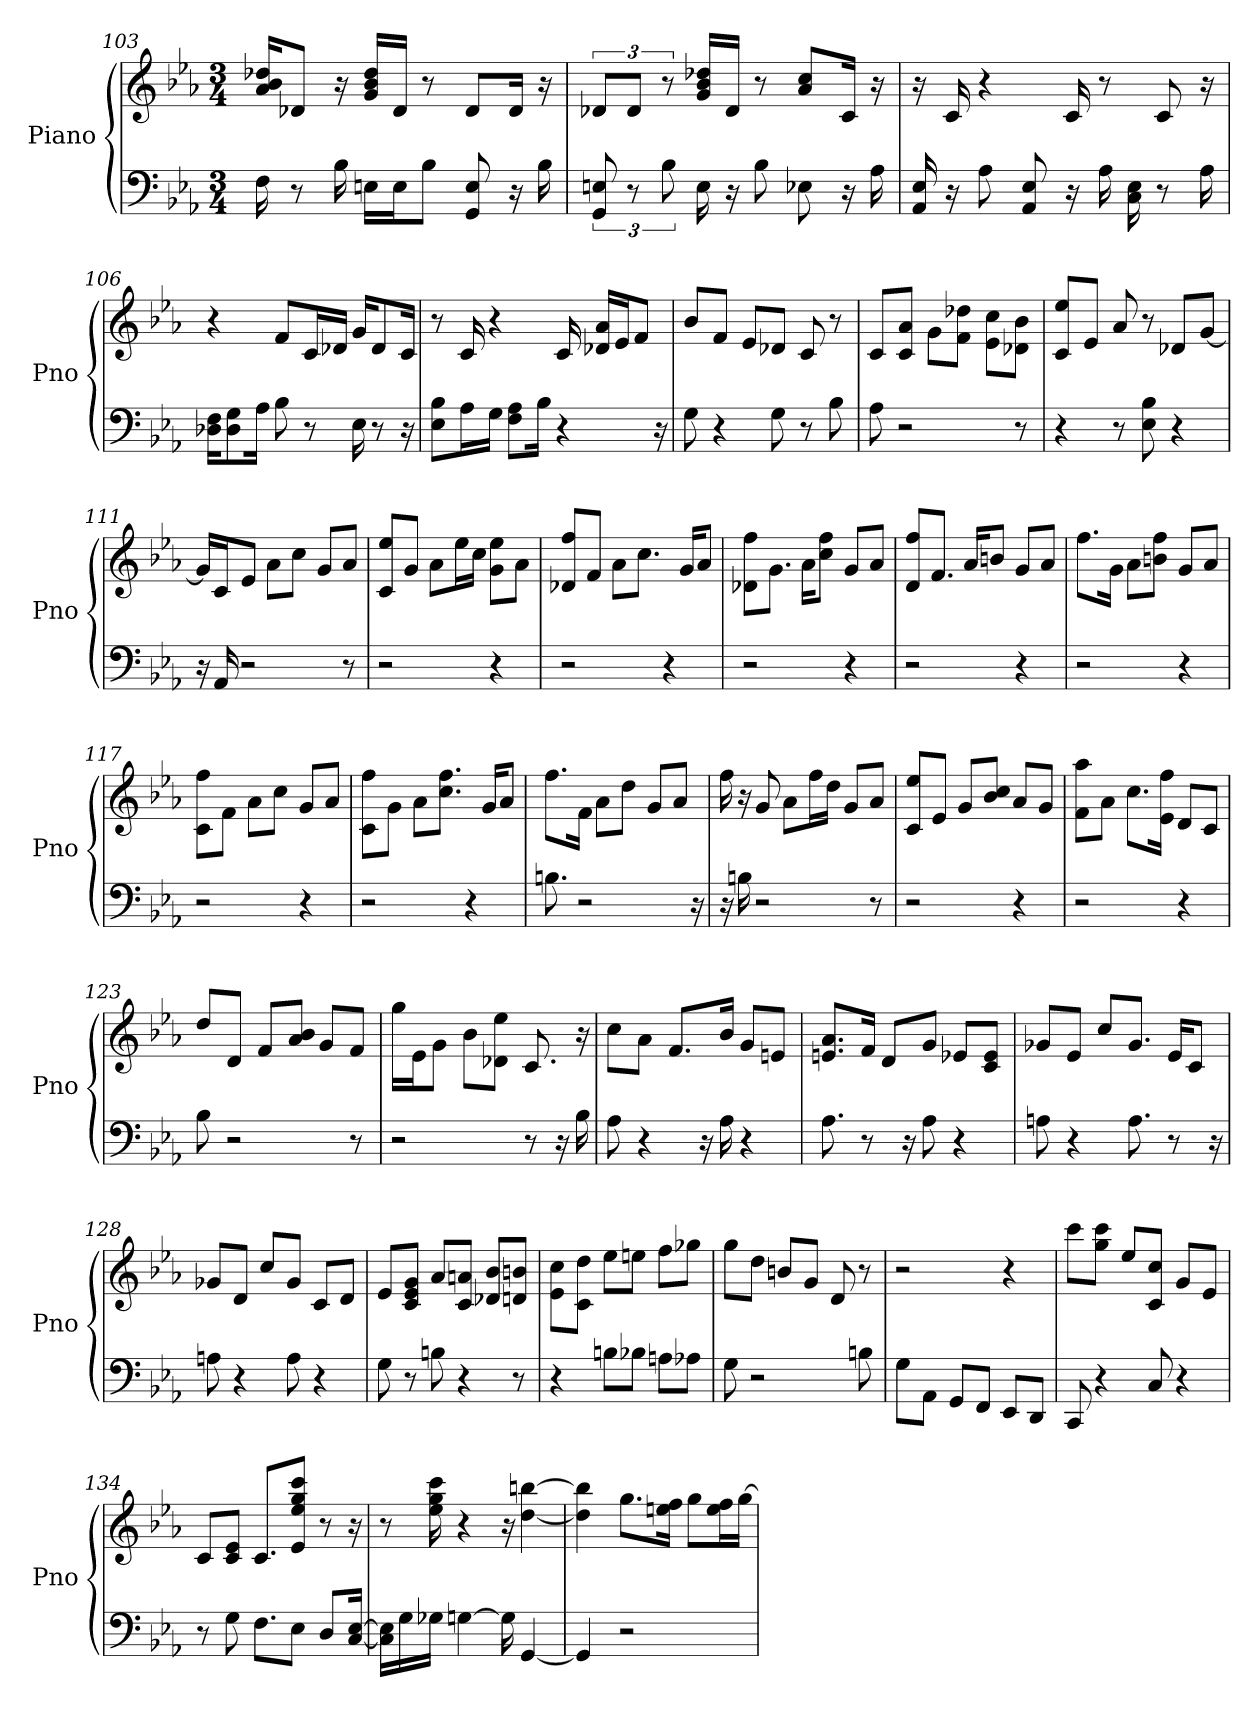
**kern	**kern
*part1	*part1
*staff2	*staff1
*I"Piano	*
*I'Pno	*
*clefF4	*clefG2
*k[b-e-a-]	*k[b-e-a-]
*E-:	*E-:
*M3/4	*M3/4
=103	=103
16F	16dd-/ 16b-/ 16a-/KL
8r	8d-/J
16B-	16r
16E\LL	16dd-/ 16b-/ 16g/LL
16E\J	16d-/JJ
8B-\J	8r
8GG 8E	8d-/L
16r	16d-/Jk
16B-	16r
=104	=104
12E 12GG	12d-/L
12r	12d-/J
12B-	12r
16E	16dd-/ 16b-/ 16g/LL
16r	16d-/JJ
8B-	8r
8E-	8a-/ 8cc/L
16r	16c/Jk
16A-	16r
=105	=105
16AA- 16E-	16r
16r	16c
8A-	4r
8E- 8AA-	.
16r	16c
16A-	8r
16C 16E-	.
8r	8c
16A-	16r
=106	=106
16F\ 16D-\KL	4r
8G\ 8D-\	.
16A-\Jk	.
8B-	8f/L
8r	16c/L
.	16d-/JJ
16E-	16g/KL
8r	8d-/
16r	16c/Jk
=107	=107
8B-\ 8E-\L	8r
16A-\L	16c
16G\JJ	4r
8A-\ 8F\L	.
16B-\Jk	.
4r	16c
.	16d-/ 16a-/LL
.	16e-/J
.	8f/J
16r	.
=108	=108
8G	8b-/L
4r	8f/J
.	8e-/L
8G	8d-/J
8r	8c
8B-	8r
=109	=109
8A-	8c/L
2r	8a-/ 8c/J
.	8g\L
.	8f\ 8dd-\J
.	8cc\ 8e-\L
8r	8d-\ 8b-\J
=110	=110
4r	8ee-/ 8c/L
.	8e-/J
8r	8a-
8E- 8B-	8r
4r	8d-/L
.	[8g/J
=111	=111
16r	16g/LL]
16AA-	16c/J
2r	8e-/J
.	8a-\L
.	8cc\J
.	8g/L
8r	8a-/J
=112	=112
2r	8c/ 8ee-/L
.	8g/J
.	8a-\L
.	16ee-\L
.	16cc\JJ
4r	8ee-\ 8g\L
.	8a-\J
=113	=113
2r	8d-/ 8ff/L
.	8f/J
.	8a-\L
.	8.cc\J
4r	.
.	16g/KL
.	8a-/J
=114	=114
2r	8ff\ 8d-\L
.	8.g\J
.	16a-\KL
.	8cc\ 8ff\J
4r	8g/L
.	8a-/J
=115	=115
2r	8d/ 8ff/L
.	8.f/J
.	16a-/KL
.	8b/J
4r	8g/L
.	8a-/J
=116	=116
2r	8.ff\L
.	16g\Jk
.	8a-\L
.	8b\ 8ff\J
4r	8g/L
.	8a-/J
=117	=117
2r	8ff\ 8c\L
.	8f\J
.	8a-\L
.	8cc\J
4r	8g/L
.	8a-/J
=118	=118
2r	8ff\ 8c\L
.	8g\J
.	8a-\L
.	8.ff\ 8.cc\J
4r	.
.	16g/KL
.	8a-/J
=119	=119
8.B	8.ff\L
2r	16f\Jk
.	8a-\L
.	8dd\J
.	8g/L
.	8a-/J
16r	.
=120	=120
16r	16ff
16B	16r
2r	8g
.	8a-\L
.	16ff\L
.	16dd\JJ
.	8g/L
8r	8a-/J
=121	=121
2r	8c/ 8ee-/L
.	8e-/J
.	8g/L
.	8cc/ 8b-/J
4r	8a-/L
.	8g/J
=122	=122
2r	8aa-\ 8f\L
.	8a-\J
.	8.cc\L
.	16e-\ 16ff\Jk
4r	8d/L
.	8c/J
=123	=123
8B-	8dd/L
2r	8d/J
.	8f/L
.	8a-/ 8b-/J
.	8g/L
8r	8f/J
=124	=124
2r	16gg\LL
.	16e-\J
.	8g\J
.	8b-\L
.	8d-\ 8ee-\J
8r	8.c
16r	.
16B-	16r
=125	=125
8A-	8cc\L
4r	8a-\J
.	8.f/L
16r	.
16A-	16b-/Jk
4r	8g/L
.	8e/J
=126	=126
8.A-	8.a-/ 8.e/L
8r	16f/Jk
.	8d/L
16r	.
8A-	8g/J
4r	8e-/L
.	8e-/ 8c/J
=127	=127
8A	8g-/L
4r	8e-/J
.	8cc/L
8.A	8.g-/J
8r	16e-/KL
.	8c/J
16r	.
=128	=128
8A	8g-/L
4r	8d/J
.	8cc/L
8A	8g-/J
4r	8c/L
.	8d/J
=129	=129
8G	8e-/L
8r	8g/ 8c/ 8e-/J
8B	8a-/L
4r	8c/ 8a/J
.	8b-/ 8d-/L
8r	8b/ 8d/J
=130	=130
4r	8cc\ 8e-\L
.	8c\ 8dd\J
8B\L	8ee-\L
8B-\J	8ee\J
8A\L	8ff\L
8A-\J	8gg-\J
=131	=131
8G	8gg\L
2r	8dd\J
.	8b/L
.	8g/J
.	8d
8B	8r
=132	=132
8G\L	2r
8AA-\J	.
8GG/L	.
8FF/J	.
8EE-/L	4r
8DD/J	.
=133	=133
8CC	8ccc\L
4r	8ccc\ 8gg\J
.	8ee-/L
8C	8cc/ 8c/J
4r	8g/L
.	8e-/J
=134	=134
8r	8c/L
8G	8e-/ 8c/J
8.F\L	8.c/L
8E-\J	8e-/ 8ee-/ 8ccc/ 8gg/J
8D/L	8r
[16E-/ [16C/Jk	16r
=135	=135
16E-]\ 16C]\LL	8r
16G\	.
16G-\JJ	16ccc 16ee- 16gg
[4G	4r
16G]	16r
[4GG	[4bb [4dd
=136	=136
4GG]	4bb] 4dd]
2r	8.gg\L
.	16ee\ 16ff\Jk
.	8gg\L
.	16ff\ 16ee\L
.	[16gg\JJ
=	=
*-	*-
